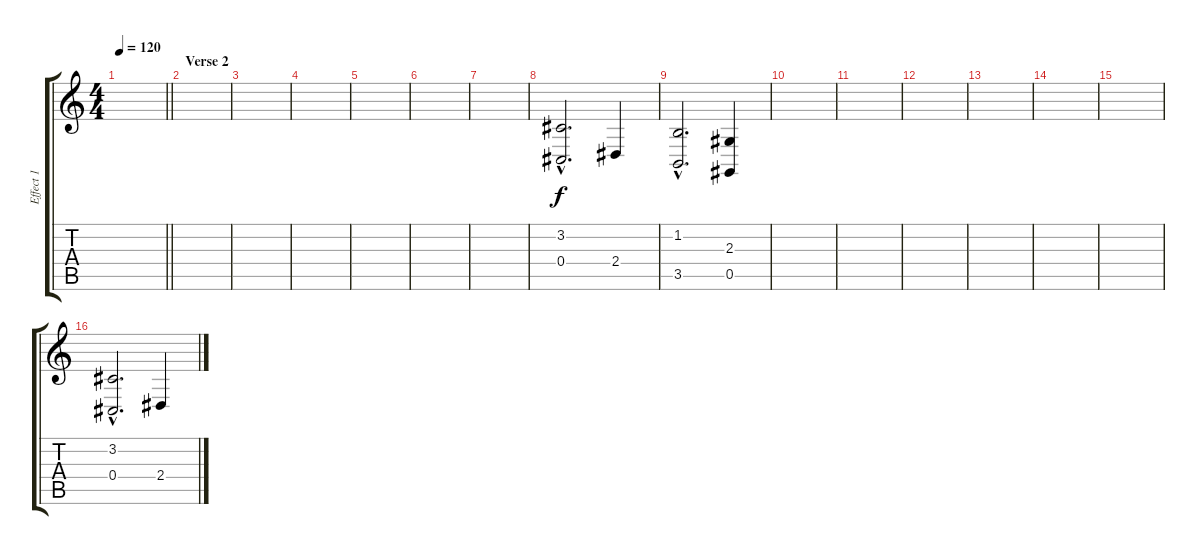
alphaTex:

\track ("Effect 1" "Effect 1") {instrument pad2warm}
\staff {score tabs}
\tuning (Eb4 Bb3 Gb3 Db3 Ab2 Db2) {hide}
\ts (4 4)
\tempo 120
\clef g2
\barLineRight lightlight
\ks c
|
\section ("" "Verse 2")
|
|
|
|
|
|
(3.2{hac} 0.4{hac}).2{d} 2.4.4 |
(1.2{hac} 3.5{hac}).2{d} (2.3 0.5).4 |
|
|
|
|
|
|
(3.2{hac} 0.4{hac}).2{d} 2.4.4
